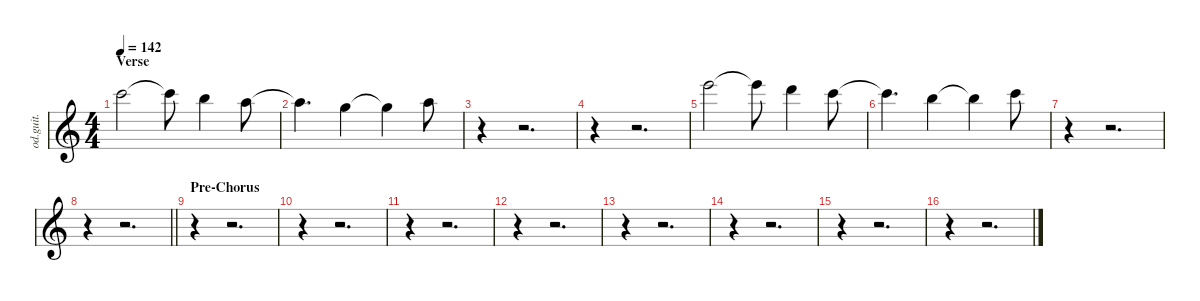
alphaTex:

\defaultSystemsLayout 4
\hideDynamics
\bracketExtendMode nobrackets
\otherSystemsTrackNameOrientation horizontal
\track ("Vocals 2" "od.guit.") {mute instrument overdrivenguitar}
\staff {score}
\tuning (E4 B3 G3 D3 A2 E2)
\ts (4 4)
\section ("" "Verse")
\tempo 142
\clef g2
\ks c
8.1.2{dy f beam Down} 8.1{t}.8{beam Down} 7.1.4{beam Down} 5.1.8{beam Down} |
5.1{t}.4{d beam Down} 3.1.4{beam Down} 3.1{t}.4{beam Down} 5.1.8{beam Down} |
r.4{beam Down} r.2{d beam Down} |
r.4{beam Down} r.2{d beam Down} |
12.1.2{beam Down} 12.1{t}.8{beam Down} 10.1.4{beam Down} 8.1.8{beam Down} |
8.1{t}.4{d beam Down} 7.1.4{beam Down} 7.1{t}.4{beam Down} 8.1.8{beam Down} |
r.4{beam Down} r.2{d beam Down} |
\barLineRight lightlight
r.4{beam Down} r.2{d beam Down} |
\section ("" "Pre-Chorus")
r.4{beam Down} r.2{d beam Down} |
r.4{beam Down} r.2{d beam Down} |
r.4{beam Down} r.2{d beam Down} |
r.4{beam Down} r.2{d beam Down} |
r.4{beam Down} r.2{d beam Down} |
r.4{beam Down} r.2{d beam Down} |
r.4{beam Down} r.2{d beam Down} |
r.4{beam Down} r.2{d beam Down}
